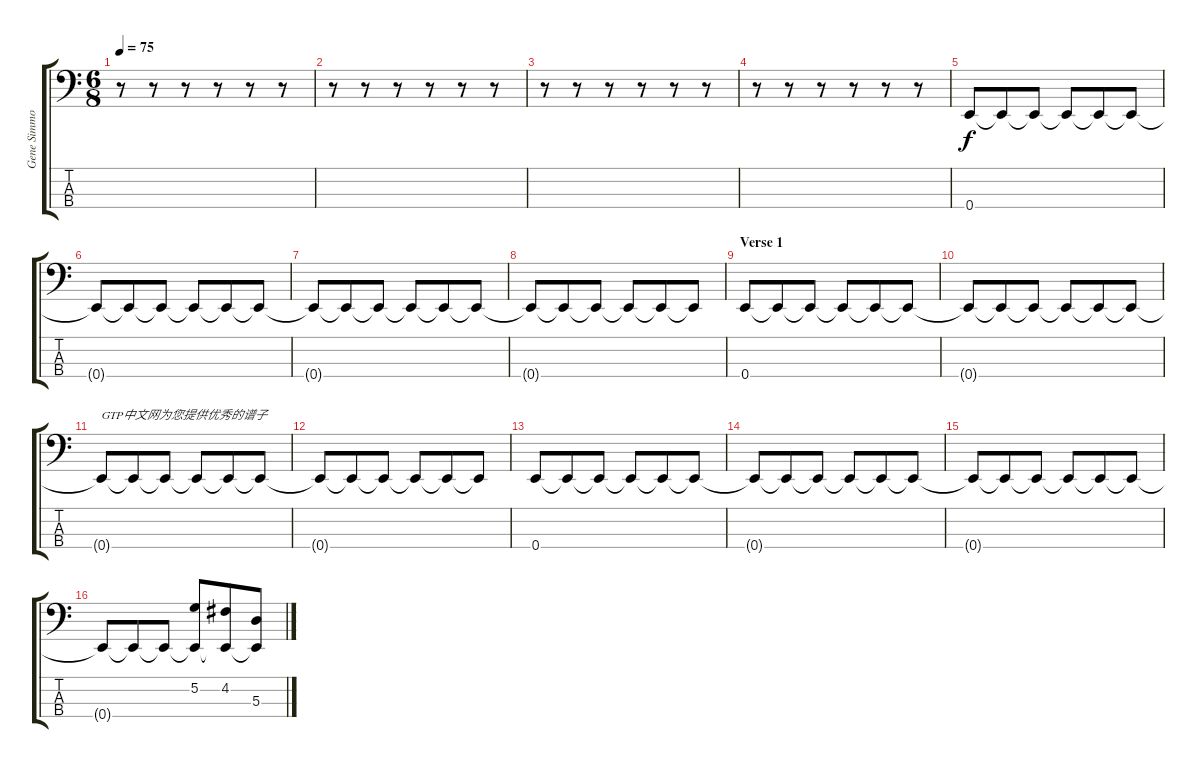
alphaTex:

\track ("Gene Simmons" "Gene Simmo") {instrument electricbassfinger}
\staff {score tabs}
\tuning (G2 D2 A1 E1) {hide}
\ts (6 8)
\tempo 75
\clef f4
\ks c
r.8{dy f instrument electricbassfinger} r.8 r.8 r.8 r.8 r.8 |
r.8 r.8 r.8 r.8 r.8 r.8 |
r.8 r.8 r.8 r.8 r.8 r.8 |
r.8 r.8 r.8 r.8 r.8 r.8 |
0.4.8 0.4{t}.8 0.4{t}.8 0.4{t}.8 0.4{t}.8 0.4{t}.8 |
0.4{t}.8 0.4{t}.8 0.4{t}.8 0.4{t}.8 0.4{t}.8 0.4{t}.8 |
0.4{t}.8 0.4{t}.8 0.4{t}.8 0.4{t}.8 0.4{t}.8 0.4{t}.8 |
0.4{t}.8 0.4{t}.8 0.4{t}.8 0.4{t}.8 0.4{t}.8 0.4{t}.8 |
\section ("" "Verse 1")
0.4.8 0.4{t}.8 0.4{t}.8 0.4{t}.8 0.4{t}.8 0.4{t}.8 |
0.4{t}.8 0.4{t}.8 0.4{t}.8 0.4{t}.8 0.4{t}.8 0.4{t}.8 |
0.4{t}.8{txt "GTP中文网为您提供优秀的谱子"} 0.4{t}.8 0.4{t}.8 0.4{t}.8 0.4{t}.8 0.4{t}.8 |
0.4{t}.8 0.4{t}.8 0.4{t}.8 0.4{t}.8 0.4{t}.8 0.4{t}.8 |
0.4.8 0.4{t}.8 0.4{t}.8 0.4{t}.8 0.4{t}.8 0.4{t}.8 |
0.4{t}.8 0.4{t}.8 0.4{t}.8 0.4{t}.8 0.4{t}.8 0.4{t}.8 |
0.4{t}.8 0.4{t}.8 0.4{t}.8 0.4{t}.8 0.4{t}.8 0.4{t}.8 |
0.4{t}.8 0.4{t}.8 0.4{t}.8 (5.2 0.4{t}).8 (4.2 0.4{t}).8 (5.3 0.4{t}).8
